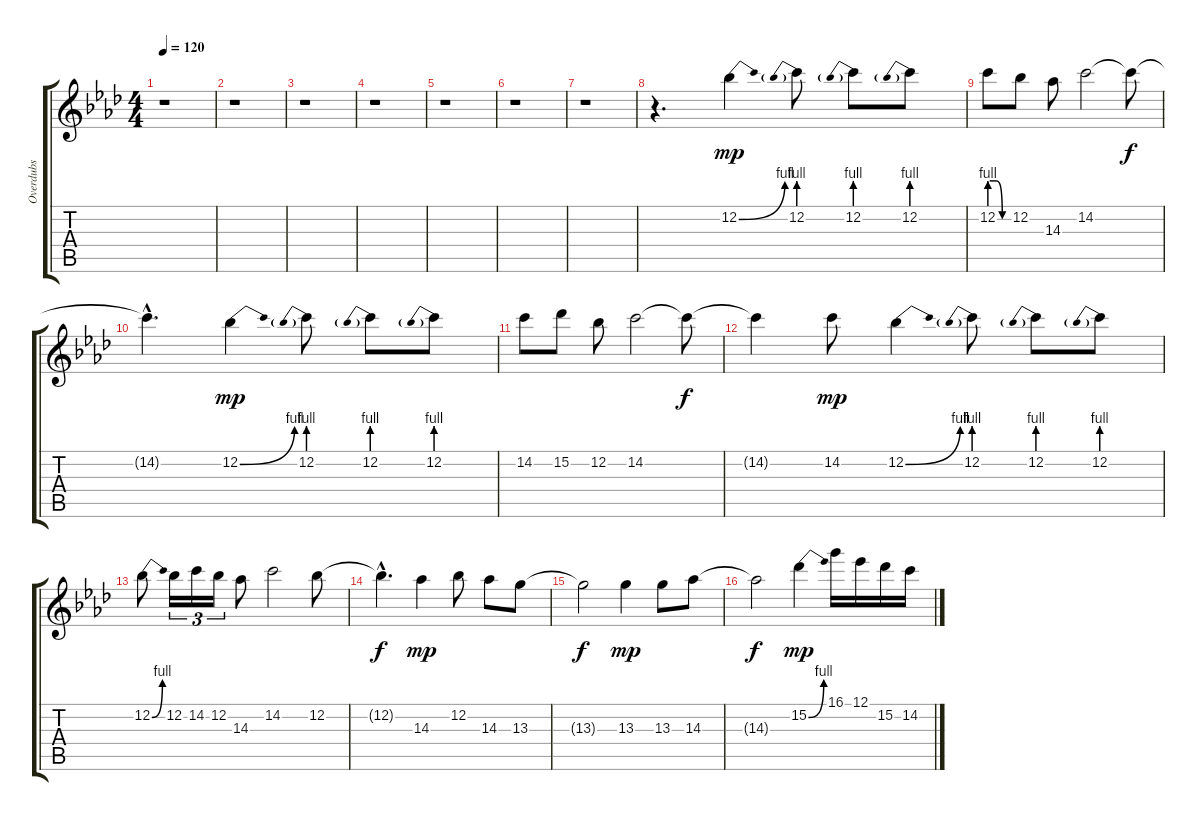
\track ("Overdubs" "Overdubs") {instrument distortionguitar}
\staff {score tabs}
\tuning (Eb4 Bb3 Gb3 Db3 Ab2 Eb2) {hide}
\ts (4 4)
\tempo 120
\clef g2
\ks ab
r.1{dy mp} |
r.1 |
r.1 |
r.1 |
r.1 |
r.1 |
r.1 |
r.4{d} 12.2{be (bend 0 0 60 4)}.4 12.2{be (prebend 0 4 60 4)}.8 12.2{be (prebend 0 4 60 4)}.8 12.2{be (prebend 0 4 60 4)}.8 |
12.2{be (custom 0 4 20 4 40 0 60 0)}.8 12.2.8 14.3.8 14.2.2 14.2{t}.8{dy f} |
14.2{hac t}.4{d} 12.2{be (bend 0 0 60 4)}.4{dy mp} 12.2{be (prebend 0 4 60 4)}.8 12.2{be (prebend 0 4 60 4)}.8 12.2{be (prebend 0 4 60 4)}.8 |
14.2.8 15.2.8 12.2.8 14.2.2 14.2{t}.8{dy f} |
14.2{t}.4 14.2.8{dy mp} 12.2{be (bend 0 0 60 4)}.4 12.2{be (prebend 0 4 60 4)}.8 12.2{be (prebend 0 4 60 4)}.8 12.2{be (prebend 0 4 60 4)}.8 |
12.2{be (bend 0 0 60 4)}.8 12.2.16{tu (3 2)} 14.2.16{tu (3 2)} 12.2.16{tu (3 2)} 14.3.8 14.2.2 12.2.8 |
12.2{hac t}.4{d dy f} 14.3.4{dy mp} 12.2.8 14.3.8 13.3.8 |
13.3{t}.2{dy f} 13.3.4{dy mp} 13.3.8 14.3.8 |
14.3{t}.2{dy f} 15.2{be (bend 0 0 60 4)}.4{dy mp} 16.1.16 12.1.16 15.2.16 14.2.16
